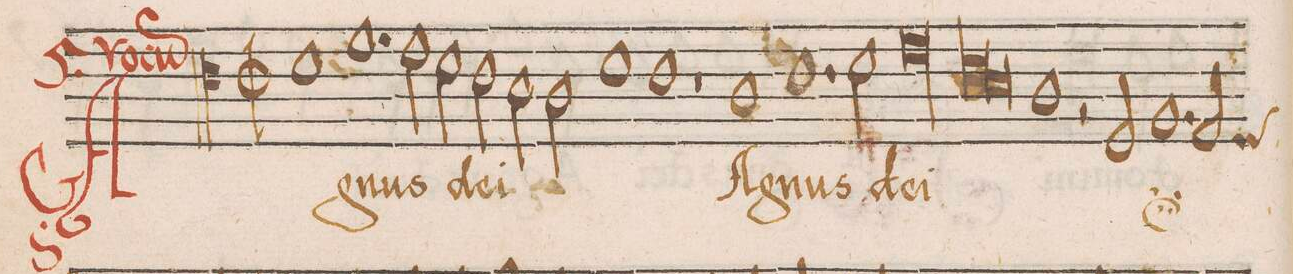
**kern	**text
*I"CANTVS	*
*clefC4	*
*k[]	*
*met(c|)	*
*M2/1	*
1d	A-
1.f	-gnus
=35	=35
2e\	.
2d\	de-
2c\	-i
=36	=36
2B\	.
2A\	.
1d	.
=37	=37
1c	.
1r	.
=38	=38
1A	A-
1.c	-gnus
=39	=39
2d\	de-
00e	-i
=40	=40
=41	=41
*lig	*
1c	.
=42	=42
1B	.
*Xlig	*ij
1A	.
=43	=43
2r	.
2D/	A-
1.F	-gnus
=44	=44
*custos:D	*
2E/	de-
*-	*-
